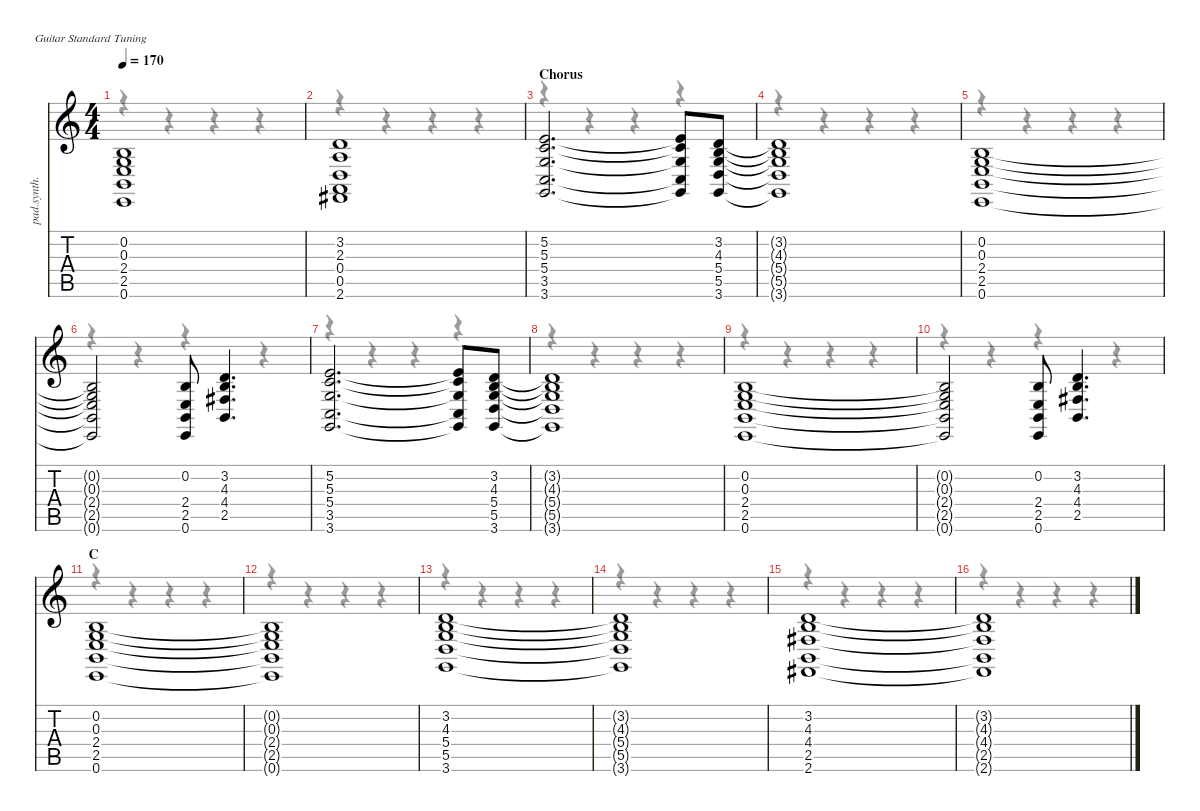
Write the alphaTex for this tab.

\defaultSystemsLayout 4
\hideDynamics
\bracketExtendMode nobrackets
\otherSystemsTrackNameOrientation horizontal
\track ("Pad" "pad.synth.") {instrument pad3polysynth}
\staff {score tabs}
\tuning (E4 B3 G3 D3 A2 E2)
\voice
\ts (4 4)
\tempo 170
\clef g2
\ks c
(0.2 0.3 2.4 2.5 0.6).1{dy f beam Up} |
(3.2 2.3 0.4 0.5 2.6{acc #}).1{beam Up} |
\section ("" "Chorus")
(5.2 5.3 5.4 3.5 3.6).2{d beam Up} (5.2{t} 5.3{t} 5.4{t} 3.5{t} 3.6{t}).8{beam Up} (3.2 4.3 5.4 5.5 3.6).8{beam Up} |
(3.2{t} 4.3{t} 5.4{t} 5.5{t} 3.6{t}).1{beam Up} |
(0.2 0.3 2.4 2.5 0.6).1{beam Up} |
(0.2{t} 0.3{t} 2.4{t} 2.5{t} 0.6{t}).2{beam Up} (0.2 2.4 2.5 0.6).8{beam Up} (3.2 4.3 4.4{acc #} 2.5).4{d beam Up} |
(5.2 5.3 5.4 3.5 3.6).2{d beam Up} (5.2{t} 5.3{t} 5.4{t} 3.5{t} 3.6{t}).8{beam Up} (3.2 4.3 5.4 5.5 3.6).8{beam Up} |
(3.2{t} 4.3{t} 5.4{t} 5.5{t} 3.6{t}).1{beam Up} |
(0.2 0.3 2.4 2.5 0.6).1{beam Up} |
(0.2{t} 0.3{t} 2.4{t} 2.5{t} 0.6{t}).2{beam Up} (0.2 2.4 2.5 0.6).8{beam Up} (3.2 4.3 4.4{acc #} 2.5).4{d beam Up} |
\section ("" "C")
(0.2 0.3 2.4 2.5 0.6).1{beam Up} |
(0.2{t} 0.3{t} 2.4{t} 2.5{t} 0.6{t}).1{beam Up} |
(3.2 4.3 5.4 5.5 3.6).1{beam Up} |
(3.2{t} 4.3{t} 5.4{t} 5.5{t} 3.6{t}).1{beam Up} |
(3.2 4.3 4.4{acc #} 2.5 2.6{acc #}).1{beam Up} |
(3.2{t} 4.3{t} 4.4{t acc #} 2.5{t} 2.6{t acc #}).1{beam Up}
\voice
\clef g2
\ottava regular
\simile none
\ks c
r.4{dy mf beam Down} r.4{beam Down} r.4{beam Down} r.4{beam Down} |
r.4{beam Down} r.4{beam Down} r.4{beam Down} r.4{beam Down} |
r.4{beam Down} r.4{beam Down} r.4{beam Down} r.4{beam Down} |
r.4{beam Down} r.4{beam Down} r.4{beam Down} r.4{beam Down} |
r.4{beam Down} r.4{beam Down} r.4{beam Down} r.4{beam Down} |
r.4{beam Down} r.4{beam Down} r.4{beam Down} r.4{beam Down} |
r.4{beam Down} r.4{beam Down} r.4{beam Down} r.4{beam Down} |
r.4{beam Down} r.4{beam Down} r.4{beam Down} r.4{beam Down} |
r.4{beam Down} r.4{beam Down} r.4{beam Down} r.4{beam Down} |
r.4{beam Down} r.4{beam Down} r.4{beam Down} r.4{beam Down} |
r.4{beam Down} r.4{beam Down} r.4{beam Down} r.4{beam Down} |
r.4{beam Down} r.4{beam Down} r.4{beam Down} r.4{beam Down} |
r.4{beam Down} r.4{beam Down} r.4{beam Down} r.4{beam Down} |
r.4{beam Down} r.4{beam Down} r.4{beam Down} r.4{beam Down} |
r.4{beam Down} r.4{beam Down} r.4{beam Down} r.4{beam Down} |
r.4{beam Down} r.4{beam Down} r.4{beam Down} r.4{beam Down}
